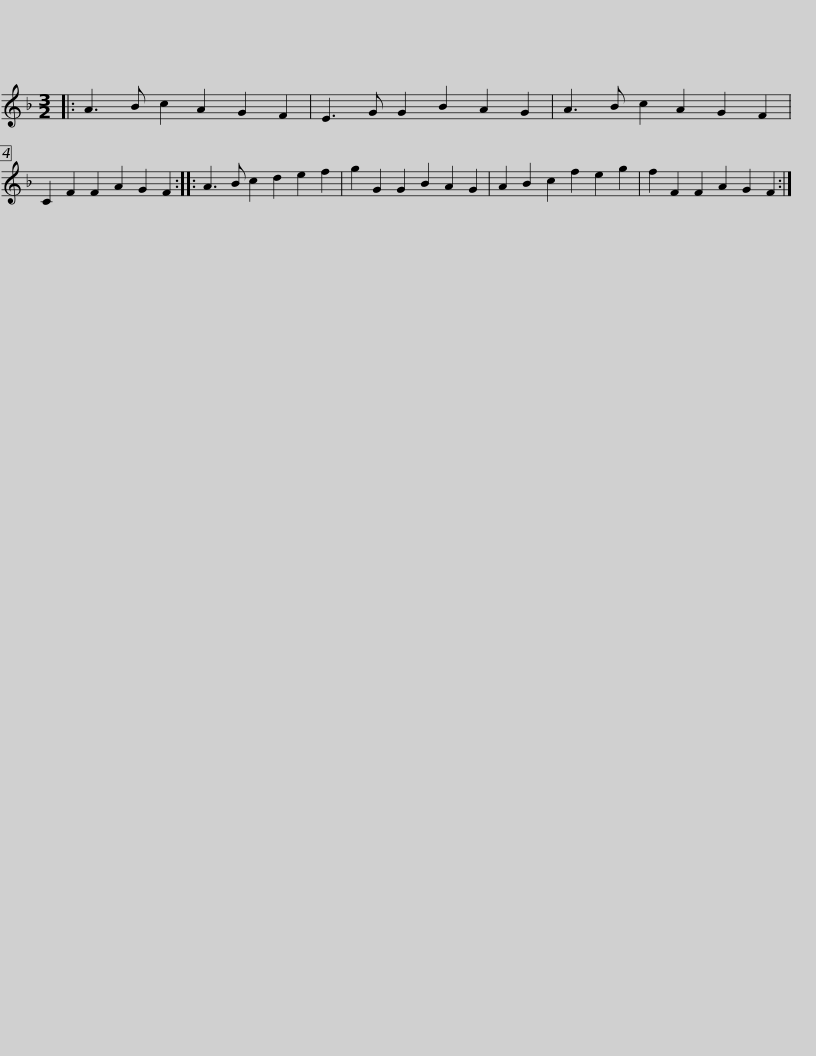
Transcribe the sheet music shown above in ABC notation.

X:1
L:1/8
M:3/2
I:linebreak $
K:F
V:1 treble
V:1
|: A3 B c2 A2 G2 F2 | E3 G G2 B2 A2 G2 | A3 B c2 A2 G2 F2 | C2 F2 F2 A2 G2 F2 :: A3 B c2 d2 e2 f2 | %5
 g2 G2 G2 B2 A2 G2 |$ A2 B2 c2 f2 e2 g2 | f2 F2 F2 A2 G2 F2 :| %8
